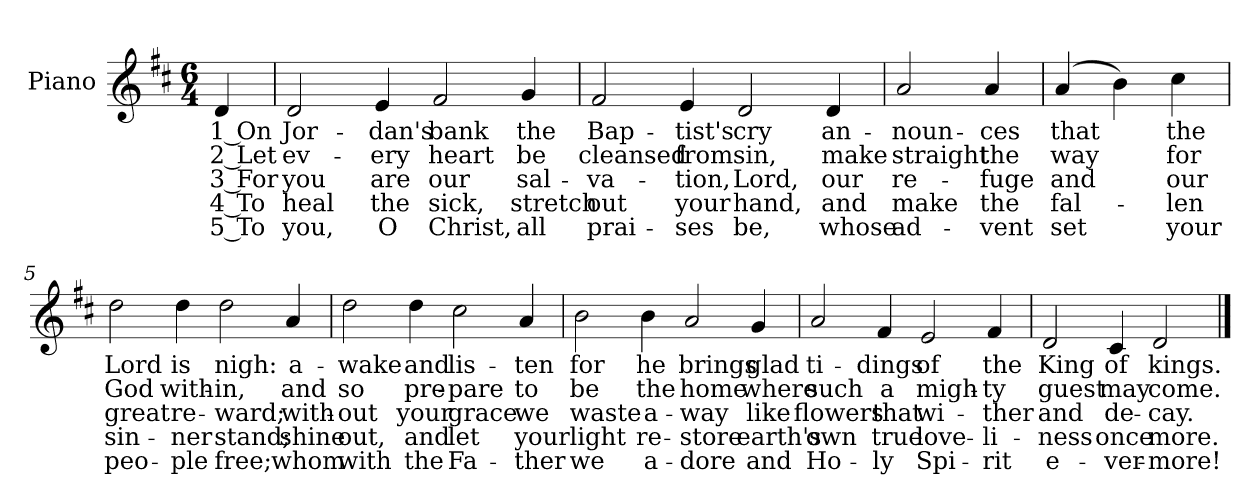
**kern	**text	**text	**text	**text	**text
*part1	*part1	*part1	*part1	*part1	*part1
*staff1	*staff1	*staff1	*staff1	*staff1	*staff1
*I"Piano	*	*	*	*	*
*I'Pno.	*	*	*	*	*
!!LO:PB:g=z
*clefG2	*	*	*	*	*
*k[f#c#]	*	*	*	*	*
*D:	*	*	*	*	*
*M6/4	*	*	*	*	*
=	=	=	=	=	=
!	!LO:LY:b:color=#000000	!LO:LY:b:color=#000000	!LO:LY:b:color=#000000	!LO:LY:b:color=#000000	!LO:LY:b:color=#000000
4di/	1 On	2 Let	3 For	4 To	5 To
=1	=1	=1	=1	=1	=1
!	!LO:LY:b:color=#000000	!LO:LY:b:color=#000000	!LO:LY:b:color=#000000	!LO:LY:b:color=#000000	!LO:LY:b:color=#000000
2di/	Jor-	ev-	you	heal	you,
!	!LO:LY:b:color=#000000	!LO:LY:b:color=#000000	!LO:LY:b:color=#000000	!LO:LY:b:color=#000000	!LO:LY:b:color=#000000
4ei/	-dan's	-ery	are	the	O
!	!LO:LY:b:color=#000000	!LO:LY:b:color=#000000	!LO:LY:b:color=#000000	!LO:LY:b:color=#000000	!LO:LY:b:color=#000000
2f#i/	bank	heart	our	sick,	Christ,
!	!LO:LY:b:color=#000000	!LO:LY:b:color=#000000	!LO:LY:b:color=#000000	!LO:LY:b:color=#000000	!LO:LY:b:color=#000000
4gi/	the	be	sal-	-stretch	all
=2	=2	=2	=2	=2	=2
!	!LO:LY:b:color=#000000	!LO:LY:b:color=#000000	!LO:LY:b:color=#000000	!LO:LY:b:color=#000000	!LO:LY:b:color=#000000
2f#i/	Bap-	cleansed	va-	-out	prai-
!	!LO:LY:b:color=#000000	!LO:LY:b:color=#000000	!LO:LY:b:color=#000000	!LO:LY:b:color=#000000	!LO:LY:b:color=#000000
4ei/	-tist's	from	-tion,	your	ses
!	!LO:LY:b:color=#000000	!LO:LY:b:color=#000000	!LO:LY:b:color=#000000	!LO:LY:b:color=#000000	!LO:LY:b:color=#000000
2di/	cry	sin,	Lord,	hand,	be,
!	!LO:LY:b:color=#000000	!LO:LY:b:color=#000000	!LO:LY:b:color=#000000	!LO:LY:b:color=#000000	!LO:LY:b:color=#000000
4di/	an-	make	our	and	whose
=3	=3	=3	=3	=3	=3
!	!LO:LY:b:color=#000000	!LO:LY:b:color=#000000	!LO:LY:b:color=#000000	!LO:LY:b:color=#000000	!LO:LY:b:color=#000000
2ai/	-noun-	straight	re-	-make	ad-
!	!LO:LY:b:color=#000000	!LO:LY:b:color=#000000	!LO:LY:b:color=#000000	!LO:LY:b:color=#000000	!LO:LY:b:color=#000000
4ai/	-ces	the	-fuge	the	vent
!!LO:LB:g=z
=4	=4	=4	=4	=4	=4
!	!LO:LY:b:color=#000000	!LO:LY:b:color=#000000	!LO:LY:b:color=#000000	!LO:LY:b:color=#000000	!LO:LY:b:color=#000000
(4ai/	that	way	and	fal-	-set
4bi\)	.	.	.	.	.
!	!LO:LY:b:color=#000000	!LO:LY:b:color=#000000	!LO:LY:b:color=#000000	!LO:LY:b:color=#000000	!LO:LY:b:color=#000000
4cc#i\	the	for	our	len	your
=5	=5	=5	=5	=5	=5
!	!LO:LY:b:color=#000000	!LO:LY:b:color=#000000	!LO:LY:b:color=#000000	!LO:LY:b:color=#000000	!LO:LY:b:color=#000000
2ddi\	Lord	God	great	sin-	-peo-
!	!LO:LY:b:color=#000000	!LO:LY:b:color=#000000	!LO:LY:b:color=#000000	!LO:LY:b:color=#000000	!LO:LY:b:color=#000000
4ddi\	is	with-	-re-	-ner	ple
!	!LO:LY:b:color=#000000	!LO:LY:b:color=#000000	!LO:LY:b:color=#000000	!LO:LY:b:color=#000000	!LO:LY:b:color=#000000
2ddi\	nigh:	-in,	ward;	stand;	free;
!	!LO:LY:b:color=#000000	!LO:LY:b:color=#000000	!LO:LY:b:color=#000000	!LO:LY:b:color=#000000	!LO:LY:b:color=#000000
4ai/	a-	and	with-	-shine	whom
=6	=6	=6	=6	=6	=6
!	!LO:LY:b:color=#000000	!LO:LY:b:color=#000000	!LO:LY:b:color=#000000	!LO:LY:b:color=#000000	!LO:LY:b:color=#000000
2ddi\	-wake	so	out	out,	with
!	!LO:LY:b:color=#000000	!LO:LY:b:color=#000000	!LO:LY:b:color=#000000	!LO:LY:b:color=#000000	!LO:LY:b:color=#000000
4ddi\	and	pre-	your	and	the
!	!LO:LY:b:color=#000000	!LO:LY:b:color=#000000	!LO:LY:b:color=#000000	!LO:LY:b:color=#000000	!LO:LY:b:color=#000000
2cc#i\	lis-	-pare	grace	let	Fa-
!	!LO:LY:b:color=#000000	!LO:LY:b:color=#000000	!LO:LY:b:color=#000000	!LO:LY:b:color=#000000	!LO:LY:b:color=#000000
4ai/	-ten	to	-we	your	ther
!!LO:LB:g=z
=7	=7	=7	=7	=7	=7
!	!LO:LY:b:color=#000000	!LO:LY:b:color=#000000	!LO:LY:b:color=#000000	!LO:LY:b:color=#000000	!LO:LY:b:color=#000000
2bi\	for	be	waste	light	we
!	!LO:LY:b:color=#000000	!LO:LY:b:color=#000000	!LO:LY:b:color=#000000	!LO:LY:b:color=#000000	!LO:LY:b:color=#000000
4bi\	he	the	a-	-re-	-a-
!	!LO:LY:b:color=#000000	!LO:LY:b:color=#000000	!LO:LY:b:color=#000000	!LO:LY:b:color=#000000	!LO:LY:b:color=#000000
2ai/	brings	home	-way	store	dore
!	!LO:LY:b:color=#000000	!LO:LY:b:color=#000000	!LO:LY:b:color=#000000	!LO:LY:b:color=#000000	!LO:LY:b:color=#000000
4gi/	glad	where	like	earth's	and
=8	=8	=8	=8	=8	=8
!	!LO:LY:b:color=#000000	!LO:LY:b:color=#000000	!LO:LY:b:color=#000000	!LO:LY:b:color=#000000	!LO:LY:b:color=#000000
2ai/	ti-	such	flowers	own	Ho-
!	!LO:LY:b:color=#000000	!LO:LY:b:color=#000000	!LO:LY:b:color=#000000	!LO:LY:b:color=#000000	!LO:LY:b:color=#000000
4f#i/	-dings	a	-that	true	ly
!	!LO:LY:b:color=#000000	!LO:LY:b:color=#000000	!LO:LY:b:color=#000000	!LO:LY:b:color=#000000	!LO:LY:b:color=#000000
2ei/	of	migh-	wi-	-love-	-Spi-
!	!LO:LY:b:color=#000000	!LO:LY:b:color=#000000	!LO:LY:b:color=#000000	!LO:LY:b:color=#000000	!LO:LY:b:color=#000000
4f#i/	the	-ty	-ther	li-	-rit
=9	=9	=9	=9	=9	=9
!	!LO:LY:b:color=#000000	!LO:LY:b:color=#000000	!LO:LY:b:color=#000000	!LO:LY:b:color=#000000	!LO:LY:b:color=#000000
2di/	King	guest	and	ness	e-
!	!LO:LY:b:color=#000000	!LO:LY:b:color=#000000	!LO:LY:b:color=#000000	!LO:LY:b:color=#000000	!LO:LY:b:color=#000000
4c#i/	of	may	-de-	-once	ver-
!	!LO:LY:b:color=#000000	!LO:LY:b:color=#000000	!LO:LY:b:color=#000000	!LO:LY:b:color=#000000	!LO:LY:b:color=#000000
2di/	kings.	come.	-cay.	more.	more!
==	==	==	==	==	==
*-	*-	*-	*-	*-	*-
